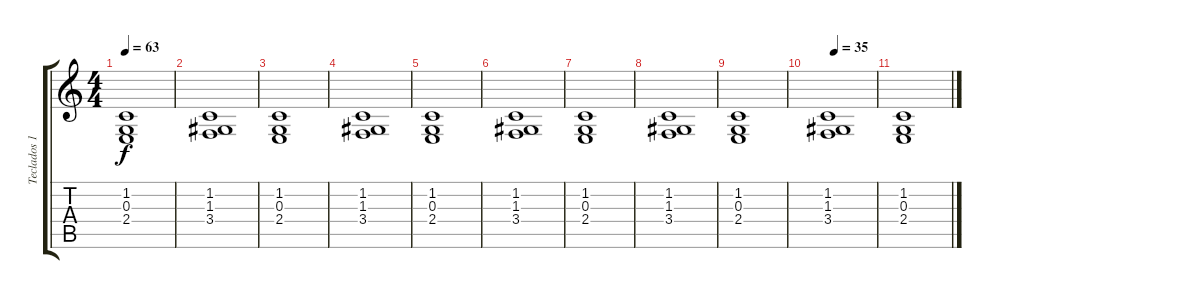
\track ("Teclados 1" "Teclados 1") {instrument lead1square}
\staff {score tabs}
\tuning (E4 B3 G3 D3 A2 E2) {hide}
\ts (4 4)
\tempo 63
\clef g2
\ks c
(1.2 0.3 2.4).1{dy f} |
(1.2 1.3 3.4).1 |
(1.2 0.3 2.4).1 |
(1.2 1.3 3.4).1 |
(1.2 0.3 2.4).1 |
(1.2 1.3 3.4).1 |
(1.2 0.3 2.4).1 |
(1.2 1.3 3.4).1 |
(1.2 0.3 2.4).1 |
\tempo 35
(1.2 1.3 3.4).1 |
(1.2 0.3 2.4).1
